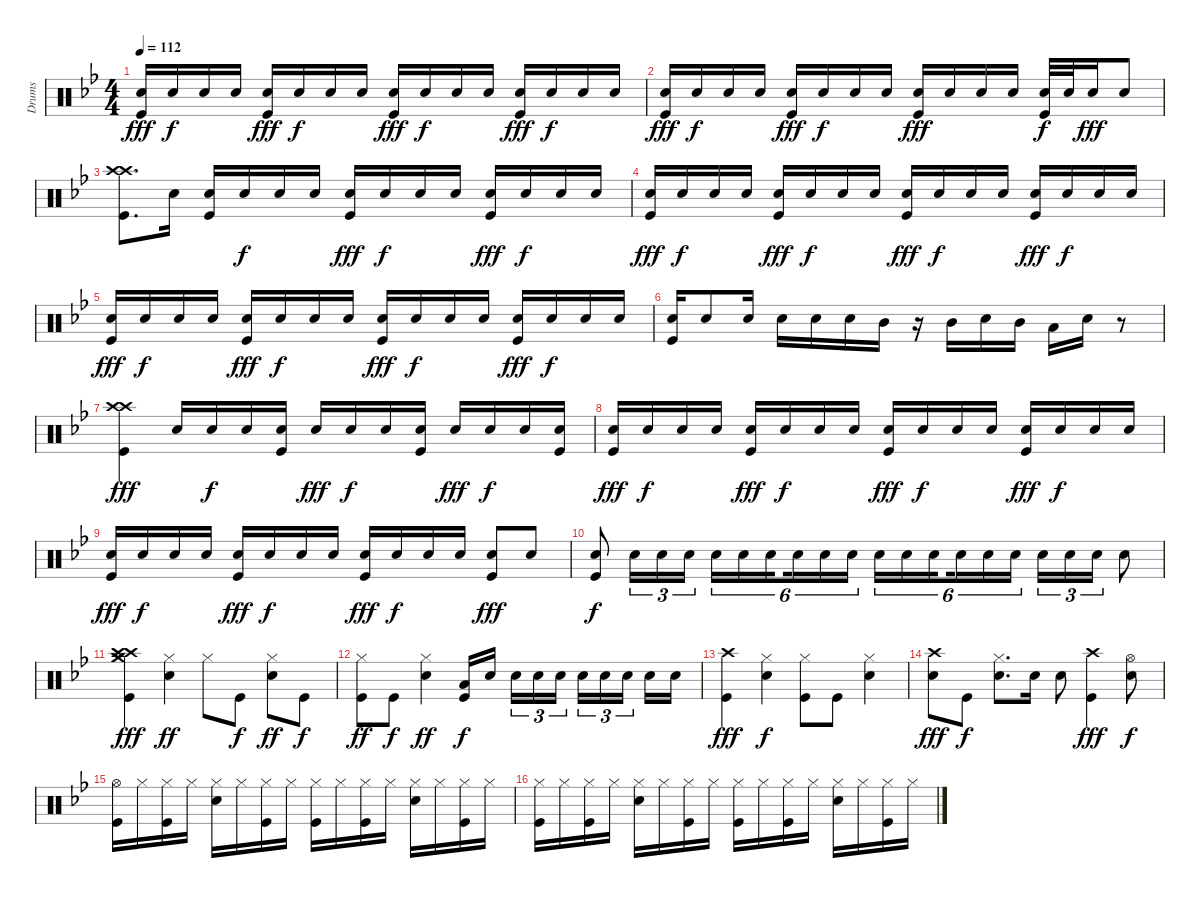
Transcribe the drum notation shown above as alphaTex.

\track ("Drums" "Drums") {instrument percussion}
\staff {score}
\articulation defaults
\ts (4 4)
\tempo 112
\clef neutral
\ks bb
("Snare (hit) 2" "Kick (hit)").16{dy fff} "Snare (hit) 2".16{dy f} "Snare (hit) 2".16 "Snare (hit) 2".16 ("Snare (hit) 2" "Kick (hit)").16{dy fff} "Snare (hit) 2".16{dy f} "Snare (hit) 2".16 "Snare (hit) 2".16 ("Snare (hit) 2" "Kick (hit)").16{dy fff} "Snare (hit) 2".16{dy f} "Snare (hit) 2".16 "Snare (hit) 2".16 ("Snare (hit) 2" "Kick (hit)").16{dy fff} "Snare (hit) 2".16{dy f} "Snare (hit) 2".16 "Snare (hit) 2".16 |
("Snare (hit) 2" "Kick (hit)").16{dy fff} "Snare (hit) 2".16{dy f} "Snare (hit) 2".16 "Snare (hit) 2".16 ("Snare (hit) 2" "Kick (hit)").16{dy fff} "Snare (hit) 2".16{dy f} "Snare (hit) 2".16 "Snare (hit) 2".16 ("Snare (hit) 2" "Kick (hit)").16{dy fff} "Snare (hit) 2".16 "Snare (hit) 2".16 "Snare (hit) 2".16 ("Snare (hit) 2" "Kick (hit)").32{dy f} "Snare (hit) 2".32 "Snare (hit) 2".16{dy fff} "Snare (hit) 2".8 |
("Crash high (hit)" "Crash high (hit)" "Kick (hit)").8{d} "Snare (hit) 2".16 ("Snare (hit) 2" "Kick (hit)").16 "Snare (hit) 2".16{dy f} "Snare (hit) 2".16 "Snare (hit) 2".16 ("Snare (hit) 2" "Kick (hit)").16{dy fff} "Snare (hit) 2".16{dy f} "Snare (hit) 2".16 "Snare (hit) 2".16 ("Snare (hit) 2" "Kick (hit)").16{dy fff} "Snare (hit) 2".16{dy f} "Snare (hit) 2".16 "Snare (hit) 2".16 |
("Snare (hit) 2" "Kick (hit)").16{dy fff} "Snare (hit) 2".16{dy f} "Snare (hit) 2".16 "Snare (hit) 2".16 ("Snare (hit) 2" "Kick (hit)").16{dy fff} "Snare (hit) 2".16{dy f} "Snare (hit) 2".16 "Snare (hit) 2".16 ("Snare (hit) 2" "Kick (hit)").16{dy fff} "Snare (hit) 2".16{dy f} "Snare (hit) 2".16 "Snare (hit) 2".16 ("Snare (hit) 2" "Kick (hit)").16{dy fff} "Snare (hit) 2".16{dy f} "Snare (hit) 2".16 "Snare (hit) 2".16 |
("Snare (hit) 2" "Kick (hit)").16{dy fff} "Snare (hit) 2".16{dy f} "Snare (hit) 2".16 "Snare (hit) 2".16 ("Snare (hit) 2" "Kick (hit)").16{dy fff} "Snare (hit) 2".16{dy f} "Snare (hit) 2".16 "Snare (hit) 2".16 ("Snare (hit) 2" "Kick (hit)").16{dy fff} "Snare (hit) 2".16{dy f} "Snare (hit) 2".16 "Snare (hit) 2".16 ("Snare (hit) 2" "Kick (hit)").16{dy fff} "Snare (hit) 2".16{dy f} "Snare (hit) 2".16 "Snare (hit) 2".16 |
("Snare (hit) 2" "Kick (hit)").16{volume 9} "Snare (hit) 2".8 "Snare (hit) 2".16 "Snare (hit) 2".16 "Snare (hit) 2".16 "Snare (hit) 2".16 "Mid Tom (hit)".16 r.16 "Mid Tom (hit)".16 "Snare (hit) 2".16 "Mid Tom (hit)".16 "Low Tom (hit)".16 "Snare (hit) 2".16 r.8 |
("Crash high (hit)" "Crash high (hit)" "Kick (hit)").4{dy fff} "Snare (hit) 2".16 "Snare (hit) 2".16{dy f} "Snare (hit) 2".16 ("Snare (hit) 2" "Kick (hit)").16 "Snare (hit) 2".16{dy fff} "Snare (hit) 2".16{dy f} "Snare (hit) 2".16 ("Snare (hit) 2" "Kick (hit)").16 "Snare (hit) 2".16{dy fff} "Snare (hit) 2".16{dy f} "Snare (hit) 2".16 ("Snare (hit) 2" "Kick (hit)").16 |
("Snare (hit) 2" "Kick (hit)").16{dy fff} "Snare (hit) 2".16{dy f} "Snare (hit) 2".16 "Snare (hit) 2".16 ("Snare (hit) 2" "Kick (hit)").16{dy fff} "Snare (hit) 2".16{dy f} "Snare (hit) 2".16 "Snare (hit) 2".16 ("Snare (hit) 2" "Kick (hit)").16{dy fff} "Snare (hit) 2".16{dy f} "Snare (hit) 2".16 "Snare (hit) 2".16 ("Snare (hit) 2" "Kick (hit)").16{dy fff} "Snare (hit) 2".16{dy f} "Snare (hit) 2".16 "Snare (hit) 2".16 |
("Snare (hit) 2" "Kick (hit)").16{dy fff} "Snare (hit) 2".16{dy f} "Snare (hit) 2".16 "Snare (hit) 2".16 ("Snare (hit) 2" "Kick (hit)").16{dy fff} "Snare (hit) 2".16{dy f} "Snare (hit) 2".16 "Snare (hit) 2".16 ("Snare (hit) 2" "Kick (hit)").16{dy fff} "Snare (hit) 2".16{dy f} "Snare (hit) 2".16 "Snare (hit) 2".16 ("Snare (hit) 2" "Kick (hit)").8{dy fff} "Snare (hit) 2".8 |
("Snare (hit) 2" "Kick (hit)").8{dy f} "Snare (hit) 2".16{tu (3 2)} "Snare (hit) 2".16{tu (3 2)} "Snare (hit) 2".16{tu (3 2)} "Snare (hit) 2".16{tu (6 4)} "Snare (hit) 2".16{tu (6 4)} "Snare (hit) 2".16{tu (6 4) beam splitsecondary} "Snare (hit) 2".16{tu (6 4)} "Snare (hit) 2".16{tu (6 4)} "Snare (hit) 2".16{tu (6 4)} "Snare (hit) 2".16{tu (6 4)} "Snare (hit) 2".16{tu (6 4)} "Snare (hit) 2".16{tu (6 4) beam splitsecondary} "Snare (hit) 2".16{tu (6 4)} "Snare (hit) 2".16{tu (6 4)} "Snare (hit) 2".16{tu (6 4)} "Snare (hit) 2".16{tu (3 2)} "Snare (hit) 2".16{tu (3 2)} "Snare (hit) 2".16{tu (3 2)} "Snare (hit) 2".8 |
("Crash high (hit)" "Crash medium (hit)" "Crash high (hit)" "Crash medium (hit)" "Kick (hit)").4{dy fff volume 12} ("Hi-Hat (closed)" "Snare (hit) 2").4{dy ff} "Hi-Hat (closed)".8 "Kick (hit)".8{dy f} ("Hi-Hat (closed)" "Snare (hit) 2").8{dy ff} "Kick (hit)".8{dy f} |
("Hi-Hat (closed)" "Kick (hit)").8{dy ff} "Kick (hit)".8{dy f} ("Hi-Hat (closed)" "Snare (hit) 2").4{dy ff} ("Low Tom (hit)" "Kick (hit)").16{dy f} "Snare (hit) 2".16{beam splitsecondary} "Snare (hit) 2".16{tu (3 2)} "Snare (hit) 2".16{tu (3 2)} "Snare (hit) 2".16{tu (3 2)} "Snare (hit) 2".16{tu (3 2)} "Snare (hit) 2".16{tu (3 2)} "Snare (hit) 2".16{tu (3 2) beam splitsecondary} "Snare (hit) 2".16 "Snare (hit) 2".16 |
("Crash high (hit)" "Kick (hit)").4{dy fff} ("Hi-Hat (closed)" "Snare (hit) 2").4{dy f} ("Hi-Hat (closed)" "Kick (hit)").8 "Kick (hit)".8 ("Hi-Hat (closed)" "Snare (hit) 2").4 |
("Crash high (hit)" "Snare (hit) 2").8{dy fff} "Kick (hit)".8{dy f} ("Hi-Hat (closed)" "Snare (hit) 2").8{d} "Snare (hit) 2".16 "Snare (hit) 2".8 ("Crash high (hit)" "Kick (hit)").4{dy fff} ("Hi-Hat (open)" "Snare (hit) 2").8{dy f} |
("Hi-Hat (open)" "Kick (hit)").16 "Hi-Hat (closed)".16 ("Hi-Hat (closed)" "Kick (hit)").16 "Hi-Hat (closed)".16 ("Hi-Hat (closed)" "Snare (hit) 2").16 "Hi-Hat (closed)".16 ("Hi-Hat (closed)" "Kick (hit)").16 "Hi-Hat (closed)".16 ("Hi-Hat (closed)" "Kick (hit)").16 "Hi-Hat (closed)".16 ("Hi-Hat (closed)" "Kick (hit)").16 "Hi-Hat (closed)".16 ("Hi-Hat (closed)" "Snare (hit) 2").16 "Hi-Hat (closed)".16 ("Hi-Hat (closed)" "Kick (hit)").16 "Hi-Hat (closed)".16 |
("Hi-Hat (closed)" "Kick (hit)").16 "Hi-Hat (closed)".16 ("Hi-Hat (closed)" "Kick (hit)").16 "Hi-Hat (closed)".16 ("Hi-Hat (closed)" "Snare (hit) 2").16 "Hi-Hat (closed)".16 ("Hi-Hat (closed)" "Kick (hit)").16 "Hi-Hat (closed)".16 ("Hi-Hat (closed)" "Kick (hit)").16 "Hi-Hat (closed)".16 ("Hi-Hat (closed)" "Kick (hit)").16 "Hi-Hat (closed)".16 ("Hi-Hat (closed)" "Snare (hit) 2").16 "Hi-Hat (closed)".16 ("Hi-Hat (closed)" "Kick (hit)").16 "Hi-Hat (closed)".16
